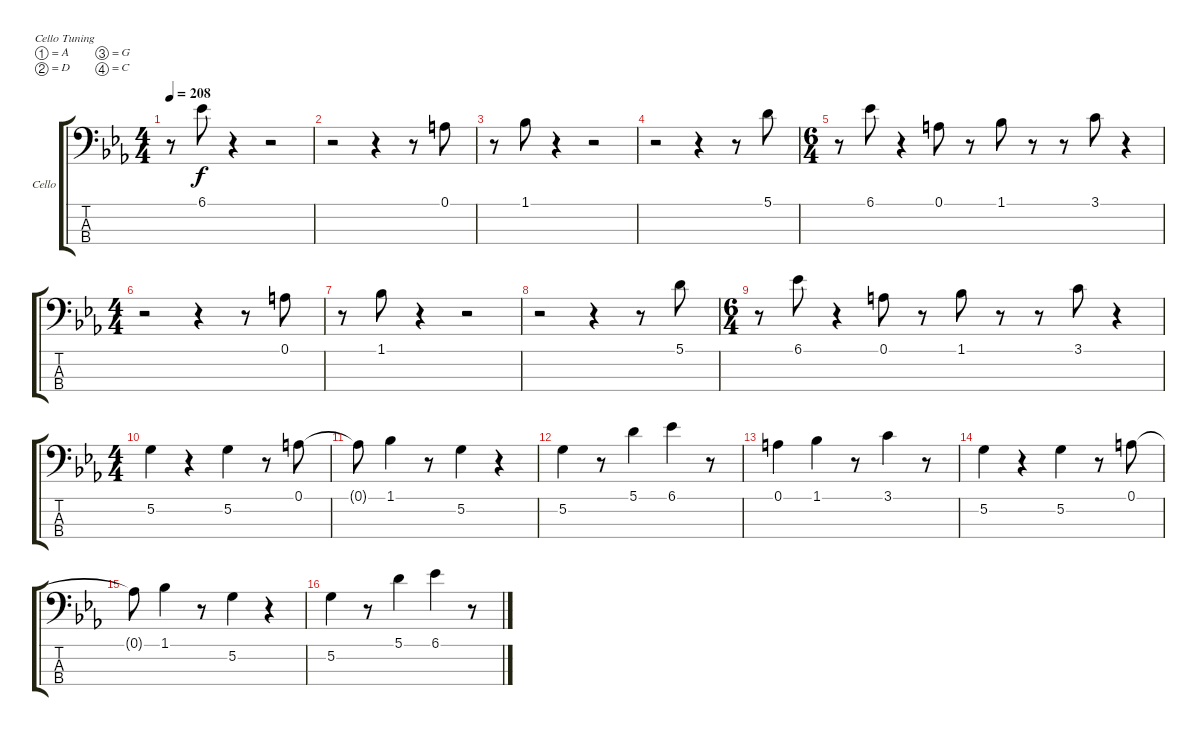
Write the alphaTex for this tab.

\defaultSystemsLayout 4
\bracketExtendMode groupsimilarinstruments
\firstSystemTrackNameOrientation horizontal
\otherSystemsTrackNameOrientation horizontal
\track ("Cello" "Cello") {instrument cello}
\staff {score tabs}
\tuning (A3 D3 G2 C2)
\ts (4 4)
\tempo 208
\clef f4
\scale
0.333333
\ks eb
r.8{dy f} 6.1.8 r.4 r.2 |
\scale
0.333333 r.2 r.4 r.8 0.1.8 |
\scale
0.333333 r.8 1.1.8 r.4 r.2 |
\scale
0.333333 r.2 r.4 r.8 5.1.8 |
\ts (6 4)
\scale
0.410557 r.8 6.1.8 r.4 0.1.8 r.8 1.1.8 r.8 r.8 3.1.8 r.4 |
\ts (4 4)
\scale
0.410557 r.2 r.4 r.8 0.1.8 |
\scale
0.178886 r.8 1.1.8 r.4 r.2 |
r.2 r.4 r.8 5.1.8 |
\ts (6 4)
r.8 6.1.8 r.4 0.1.8 r.8 1.1.8 r.8 r.8 3.1.8 r.4 |
\ts (4 4)
5.2.4 r.4 5.2.4 r.8 0.1.8 |
0.1{t}.8 1.1.4 r.8 5.2.4 r.4 |
5.2.4 r.8 5.1.4 6.1.4 r.8 |
0.1.4 1.1.4 r.8 3.1.4 r.8 |
5.2.4 r.4 5.2.4 r.8 0.1.8 |
0.1{t}.8 1.1.4 r.8 5.2.4 r.4 |
5.2.4 r.8 5.1.4 6.1.4 r.8
